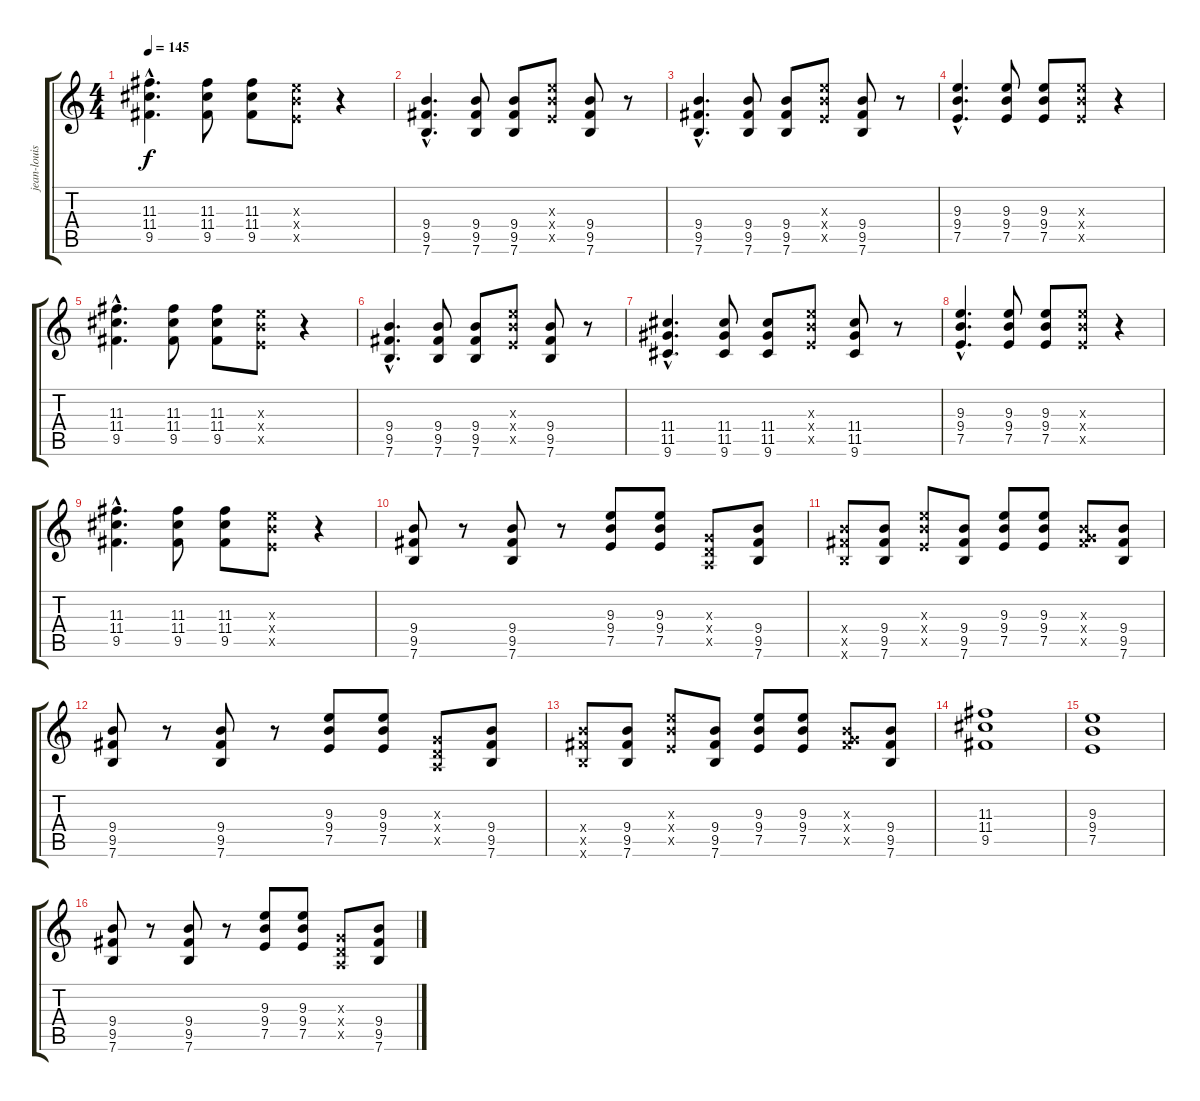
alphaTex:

\track ("jean-louis" "jean-louis") {instrument distortionguitar}
\staff {score tabs}
\tuning (E4 B3 G3 D3 A2 E2) {hide}
\ts (4 4)
\tempo 145
\clef g2
\ks c
(11.3{hac} 11.4{hac} 9.5{hac}).4{d dy f} (11.3 11.4 9.5).8 (11.3 11.4 9.5).8 (9.3{x} 9.4{x} 7.5{x}).8 r.4 |
(9.4{hac} 9.5{hac} 7.6{hac}).4{d} (9.4 9.5 7.6).8 (9.4 9.5 7.6).8 (9.3{x} 9.4{x} 7.5{x}).8 (9.4 9.5 7.6).8 r.8 |
(9.4{hac} 9.5{hac} 7.6{hac}).4{d} (9.4 9.5 7.6).8 (9.4 9.5 7.6).8 (9.3{x} 9.4{x} 7.5{x}).8 (9.4 9.5 7.6).8 r.8 |
(9.3{hac} 9.4{hac} 7.5{hac}).4{d} (9.3 9.4 7.5).8 (9.3 9.4 7.5).8 (9.3{x} 9.4{x} 7.5{x}).8 r.4 |
(11.3{hac} 11.4{hac} 9.5{hac}).4{d} (11.3 11.4 9.5).8 (11.3 11.4 9.5).8 (9.3{x} 9.4{x} 7.5{x}).8 r.4 |
(9.4{hac} 9.5{hac} 7.6{hac}).4{d} (9.4 9.5 7.6).8 (9.4 9.5 7.6).8 (9.3{x} 9.4{x} 7.5{x}).8 (9.4 9.5 7.6).8 r.8 |
(11.4{hac} 11.5{hac} 9.6{hac}).4{d} (11.4 11.5 9.6).8 (11.4 11.5 9.6).8 (9.3{x} 9.4{x} 7.5{x}).8 (11.4 11.5 9.6).8 r.8 |
(9.3{hac} 9.4{hac} 7.5{hac}).4{d} (9.3 9.4 7.5).8 (9.3 9.4 7.5).8 (9.3{x} 9.4{x} 7.5{x}).8 r.4 |
(11.3{hac} 11.4{hac} 9.5{hac}).4{d} (11.3 11.4 9.5).8 (11.3 11.4 9.5).8 (9.3{x} 9.4{x} 7.5{x}).8 r.4 |
(9.4 9.5 7.6).8 r.8 (9.4 9.5 7.6).8 r.8 (9.3 9.4 7.5).8 (9.3 9.4 7.5).8 (0.3{x} 0.4{x} 0.5{x}).8 (9.4 9.5 7.6).8 |
(9.4{x} 9.5{x} 7.6{x}).8 (9.4 9.5 7.6).8 (9.3{x} 9.4{x} 7.5{x}).8 (9.4 9.5 7.6).8 (9.3 9.4 7.5).8 (9.3 9.4 7.5).8 (0.3{x} 9.4{x} 9.5{x}).8 (9.4 9.5 7.6).8 |
(9.4 9.5 7.6).8 r.8 (9.4 9.5 7.6).8 r.8 (9.3 9.4 7.5).8 (9.3 9.4 7.5).8 (0.3{x} 0.4{x} 0.5{x}).8 (9.4 9.5 7.6).8 |
(9.4{x} 9.5{x} 7.6{x}).8 (9.4 9.5 7.6).8 (9.3{x} 9.4{x} 7.5{x}).8 (9.4 9.5 7.6).8 (9.3 9.4 7.5).8 (9.3 9.4 7.5).8 (0.3{x} 9.4{x} 9.5{x}).8 (9.4 9.5 7.6).8 |
(11.3 11.4 9.5).1 |
(9.3 9.4 7.5).1 |
(9.4 9.5 7.6).8 r.8 (9.4 9.5 7.6).8 r.8 (9.3 9.4 7.5).8 (9.3 9.4 7.5).8 (0.3{x} 0.4{x} 0.5{x}).8 (9.4 9.5 7.6).8
